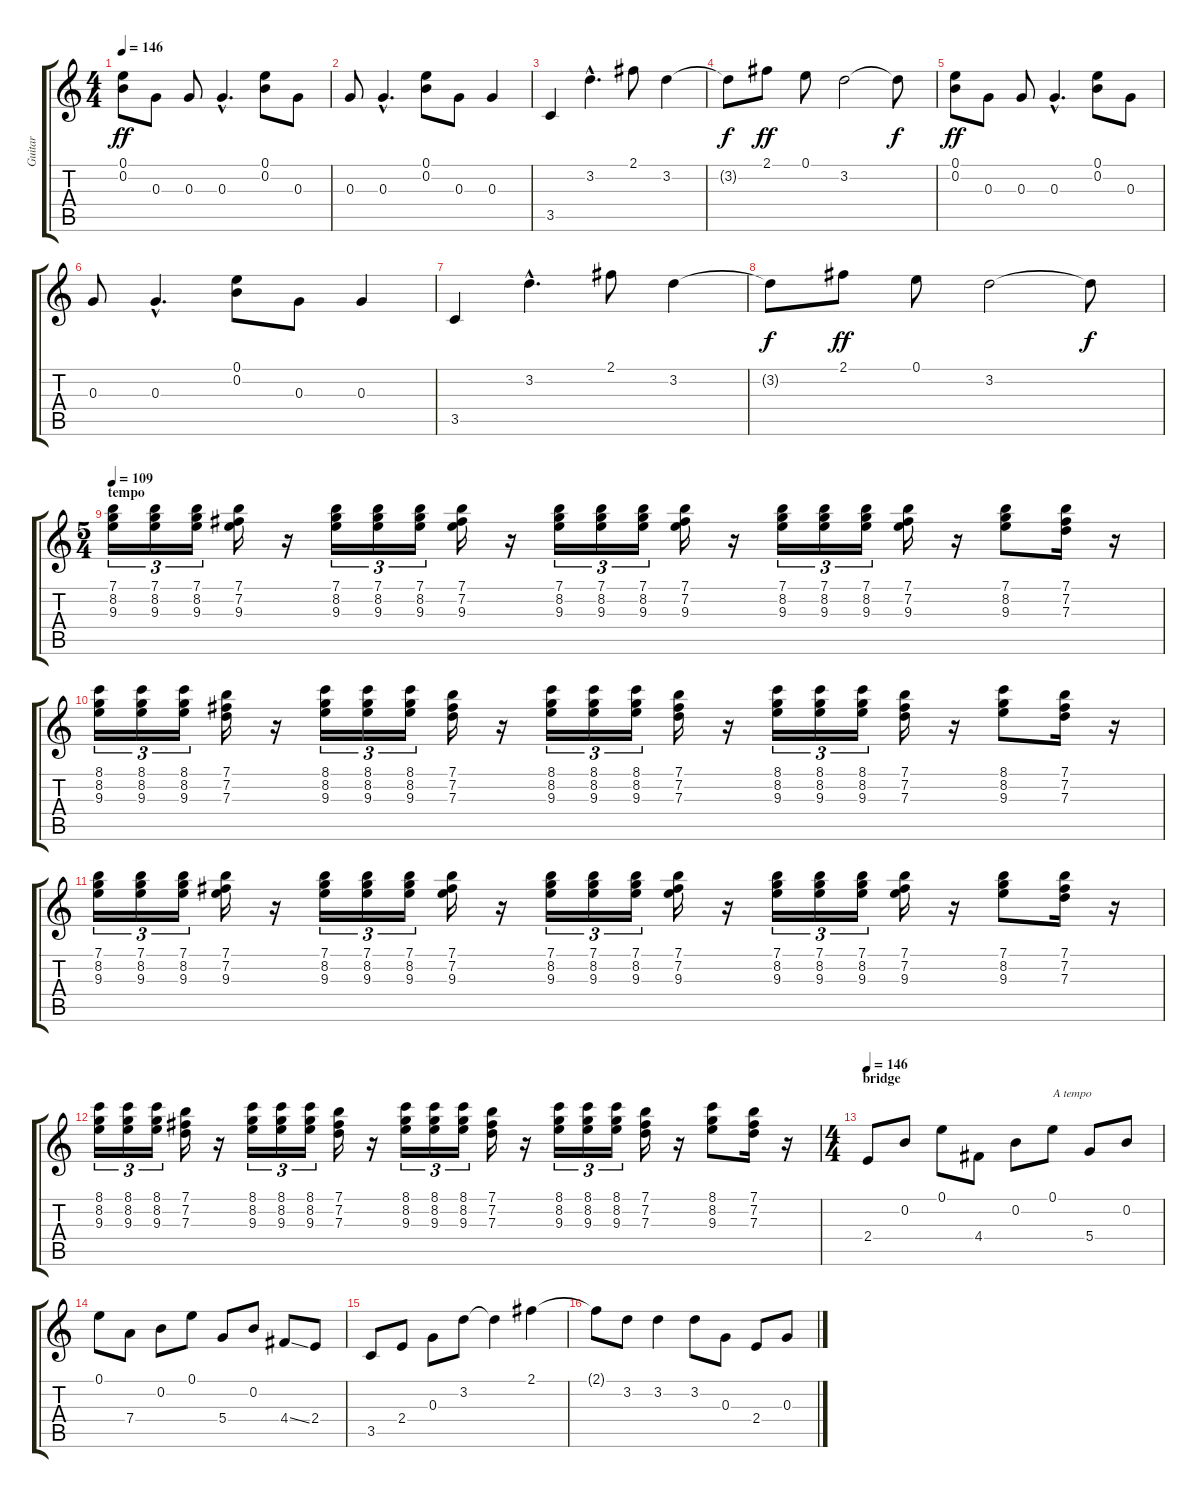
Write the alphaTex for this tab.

\track ("Guitar" "Guitar") {instrument distortionguitar}
\staff {score tabs}
\tuning (E4 B3 G3 D3 A2 E2) {hide}
\ts (4 4)
\tempo 146
\clef g2
\ks c
(0.1 0.2).8{dy ff} 0.3.8 0.3.8 0.3{hac}.4{d} (0.1 0.2).8 0.3.8 |
0.3.8 0.3{hac}.4{d} (0.1 0.2).8 0.3.8 0.3.4 |
3.5.4 3.2{hac}.4{d} 2.1.8 3.2.4 |
3.2{t}.8{dy f} 2.1.8{dy ff} 0.1.8 3.2.2 3.2{t}.8{dy f} |
(0.1 0.2).8{dy ff} 0.3.8 0.3.8 0.3{hac}.4{d} (0.1 0.2).8 0.3.8 |
0.3.8 0.3{hac}.4{d} (0.1 0.2).8 0.3.8 0.3.4 |
3.5.4 3.2{hac}.4{d} 2.1.8 3.2.4 |
3.2{t}.8{dy f} 2.1.8{dy ff} 0.1.8 3.2.2 3.2{t}.8{dy f} |
\ts (5 4)
\section ("" "tempo")
\tempo 109
(7.1 8.2 9.3).16{tu (3 2)} (7.1 8.2 9.3).16{tu (3 2)} (7.1 8.2 9.3).16{tu (3 2)} (7.1 7.2 9.3).16 r.16 (7.1 8.2 9.3).16{tu (3 2)} (7.1 8.2 9.3).16{tu (3 2)} (7.1 8.2 9.3).16{tu (3 2)} (7.1 7.2 9.3).16 r.16 (7.1 8.2 9.3).16{tu (3 2)} (7.1 8.2 9.3).16{tu (3 2)} (7.1 8.2 9.3).16{tu (3 2)} (7.1 7.2 9.3).16 r.16 (7.1 8.2 9.3).16{tu (3 2)} (7.1 8.2 9.3).16{tu (3 2)} (7.1 8.2 9.3).16{tu (3 2)} (7.1 7.2 9.3).16 r.16 (7.1 8.2 9.3).8 (7.1 7.2 7.3).16 r.16 |
(8.1 8.2 9.3).16{tu (3 2)} (8.1 8.2 9.3).16{tu (3 2)} (8.1 8.2 9.3).16{tu (3 2)} (7.1 7.2 7.3).16 r.16 (8.1 8.2 9.3).16{tu (3 2)} (8.1 8.2 9.3).16{tu (3 2)} (8.1 8.2 9.3).16{tu (3 2)} (7.1 7.2 7.3).16 r.16 (8.1 8.2 9.3).16{tu (3 2)} (8.1 8.2 9.3).16{tu (3 2)} (8.1 8.2 9.3).16{tu (3 2)} (7.1 7.2 7.3).16 r.16 (8.1 8.2 9.3).16{tu (3 2)} (8.1 8.2 9.3).16{tu (3 2)} (8.1 8.2 9.3).16{tu (3 2)} (7.1 7.2 7.3).16 r.16 (8.1 8.2 9.3).8 (7.1 7.2 7.3).16 r.16 |
(7.1 8.2 9.3).16{tu (3 2)} (7.1 8.2 9.3).16{tu (3 2)} (7.1 8.2 9.3).16{tu (3 2)} (7.1 7.2 9.3).16 r.16 (7.1 8.2 9.3).16{tu (3 2)} (7.1 8.2 9.3).16{tu (3 2)} (7.1 8.2 9.3).16{tu (3 2)} (7.1 7.2 9.3).16 r.16 (7.1 8.2 9.3).16{tu (3 2)} (7.1 8.2 9.3).16{tu (3 2)} (7.1 8.2 9.3).16{tu (3 2)} (7.1 7.2 9.3).16 r.16 (7.1 8.2 9.3).16{tu (3 2)} (7.1 8.2 9.3).16{tu (3 2)} (7.1 8.2 9.3).16{tu (3 2)} (7.1 7.2 9.3).16 r.16 (7.1 8.2 9.3).8 (7.1 7.2 7.3).16 r.16 |
(8.1 8.2 9.3).16{tu (3 2)} (8.1 8.2 9.3).16{tu (3 2)} (8.1 8.2 9.3).16{tu (3 2)} (7.1 7.2 7.3).16 r.16 (8.1 8.2 9.3).16{tu (3 2)} (8.1 8.2 9.3).16{tu (3 2)} (8.1 8.2 9.3).16{tu (3 2)} (7.1 7.2 7.3).16 r.16 (8.1 8.2 9.3).16{tu (3 2)} (8.1 8.2 9.3).16{tu (3 2)} (8.1 8.2 9.3).16{tu (3 2)} (7.1 7.2 7.3).16 r.16 (8.1 8.2 9.3).16{tu (3 2)} (8.1 8.2 9.3).16{tu (3 2)} (8.1 8.2 9.3).16{tu (3 2)} (7.1 7.2 7.3).16 r.16 (8.1 8.2 9.3).8 (7.1 7.2 7.3).16 r.16 |
\ts (4 4)
\section ("" "bridge")
\tempo 146
2.4.8 0.2.8 0.1.8 4.4.8 0.2.8 0.1.8{txt "A tempo"} 5.4.8 0.2.8 |
0.1.8 7.4.8 0.2.8 0.1.8 5.4.8 0.2.8 4.4{ss}.8 2.4.8 |
3.5.8 2.4.8 0.3.8 3.2.8 3.2{t}.4 2.1.4 |
2.1{t}.8 3.2.8 3.2.4 3.2.8 0.3.8 2.4.8 0.3.8
